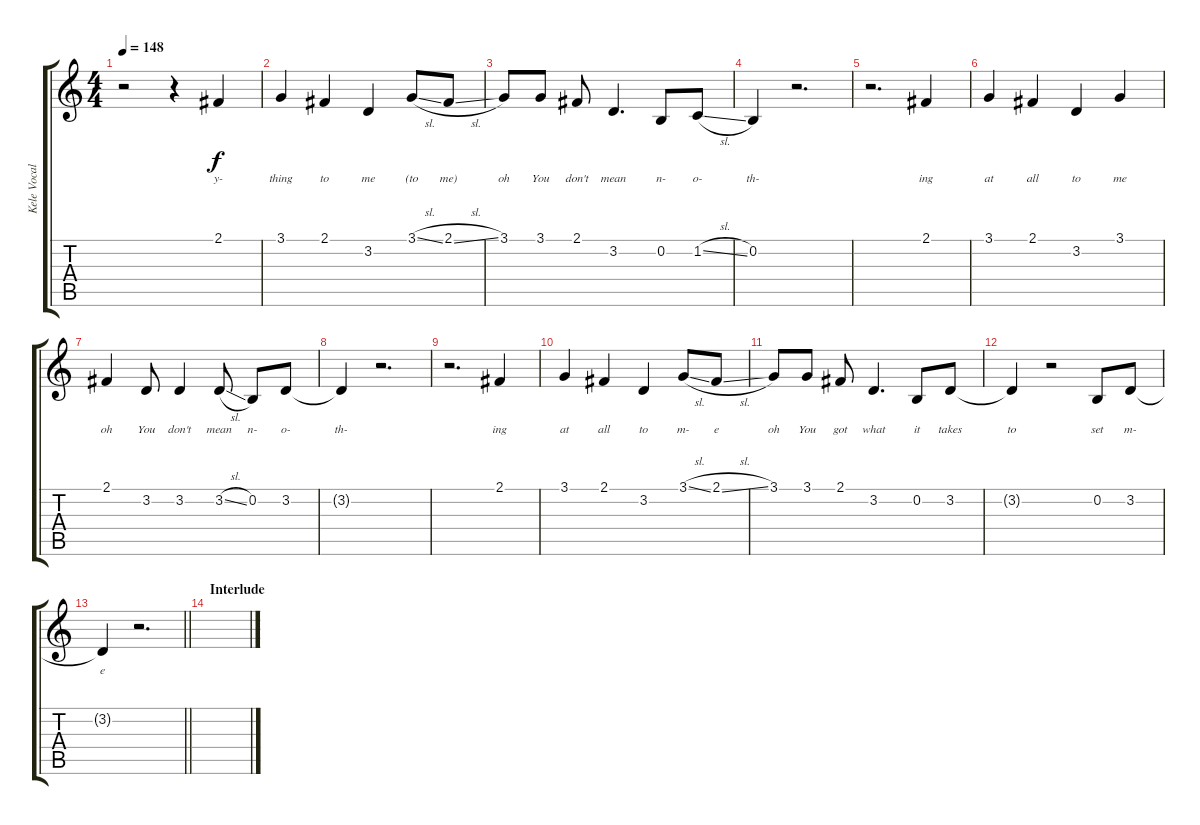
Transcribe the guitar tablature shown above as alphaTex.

\track ("Kele Vocals" "Kele Vocal") {instrument choiraahs}
\staff {score tabs}
\tuning (E4 B3 G3 D3 A2 E2) {hide}
\ts (4 4)
\tempo 148
\clef g2
\ks c
r.2{dy f} r.4 2.1.4{lyrics (0 "y-") lyrics (1 "") lyrics (2 "") lyrics (3 "") lyrics (4 "")} |
3.1.4{lyrics (0 "thing") lyrics (1 "") lyrics (2 "") lyrics (3 "") lyrics (4 "")} 2.1.4{lyrics (0 "to") lyrics (1 "") lyrics (2 "") lyrics (3 "") lyrics (4 "")} 3.2.4{lyrics (0 "me") lyrics (1 "") lyrics (2 "") lyrics (3 "") lyrics (4 "")} 3.1{sl}.8{lyrics (0 "(to") lyrics (1 "") lyrics (2 "") lyrics (3 "") lyrics (4 "")} 2.1{sl}.8{lyrics (0 "me)") lyrics (1 "") lyrics (2 "") lyrics (3 "") lyrics (4 "")} |
3.1.8{lyrics (0 "oh") lyrics (1 "") lyrics (2 "") lyrics (3 "") lyrics (4 "")} 3.1.8{lyrics (0 "You") lyrics (1 "") lyrics (2 "") lyrics (3 "") lyrics (4 "")} 2.1.8{lyrics (0 "don't") lyrics (1 "") lyrics (2 "") lyrics (3 "") lyrics (4 "")} 3.2.4{d lyrics (0 "mean") lyrics (1 "") lyrics (2 "") lyrics (3 "") lyrics (4 "")} 0.2.8{lyrics (0 "n-") lyrics (1 "") lyrics (2 "") lyrics (3 "") lyrics (4 "")} 1.2{sl}.8{lyrics (0 "o-") lyrics (1 "") lyrics (2 "") lyrics (3 "") lyrics (4 "")} |
0.2.4{lyrics (0 "th-") lyrics (1 "") lyrics (2 "") lyrics (3 "") lyrics (4 "")} r.2{d} |
r.2{d} 2.1.4{lyrics (0 "ing") lyrics (1 "") lyrics (2 "") lyrics (3 "") lyrics (4 "")} |
3.1.4{lyrics (0 "at") lyrics (1 "") lyrics (2 "") lyrics (3 "") lyrics (4 "")} 2.1.4{lyrics (0 "all") lyrics (1 "") lyrics (2 "") lyrics (3 "") lyrics (4 "")} 3.2.4{lyrics (0 "to") lyrics (1 "") lyrics (2 "") lyrics (3 "") lyrics (4 "")} 3.1.4{lyrics (0 "me") lyrics (1 "") lyrics (2 "") lyrics (3 "") lyrics (4 "")} |
2.1.4{lyrics (0 "oh") lyrics (1 "") lyrics (2 "") lyrics (3 "") lyrics (4 "")} 3.2.8{lyrics (0 "You") lyrics (1 "") lyrics (2 "") lyrics (3 "") lyrics (4 "")} 3.2.4{lyrics (0 "don't") lyrics (1 "") lyrics (2 "") lyrics (3 "") lyrics (4 "")} 3.2{sl}.8{lyrics (0 "mean") lyrics (1 "") lyrics (2 "") lyrics (3 "") lyrics (4 "")} 0.2.8{lyrics (0 "n-") lyrics (1 "") lyrics (2 "") lyrics (3 "") lyrics (4 "")} 3.2.8{lyrics (0 "o-") lyrics (1 "") lyrics (2 "") lyrics (3 "") lyrics (4 "")} |
3.2{t}.4{lyrics (0 "th-") lyrics (1 "") lyrics (2 "") lyrics (3 "") lyrics (4 "")} r.2{d} |
r.2{d} 2.1.4{lyrics (0 "ing") lyrics (1 "") lyrics (2 "") lyrics (3 "") lyrics (4 "")} |
3.1.4{lyrics (0 "at") lyrics (1 "") lyrics (2 "") lyrics (3 "") lyrics (4 "")} 2.1.4{lyrics (0 "all") lyrics (1 "") lyrics (2 "") lyrics (3 "") lyrics (4 "")} 3.2.4{lyrics (0 "to") lyrics (1 "") lyrics (2 "") lyrics (3 "") lyrics (4 "")} 3.1{sl}.8{lyrics (0 "m-") lyrics (1 "") lyrics (2 "") lyrics (3 "") lyrics (4 "")} 2.1{sl}.8{lyrics (0 "e") lyrics (1 "") lyrics (2 "") lyrics (3 "") lyrics (4 "")} |
3.1.8{lyrics (0 "oh") lyrics (1 "") lyrics (2 "") lyrics (3 "") lyrics (4 "")} 3.1.8{lyrics (0 "You") lyrics (1 "") lyrics (2 "") lyrics (3 "") lyrics (4 "")} 2.1.8{lyrics (0 "got") lyrics (1 "") lyrics (2 "") lyrics (3 "") lyrics (4 "")} 3.2.4{d lyrics (0 "what") lyrics (1 "") lyrics (2 "") lyrics (3 "") lyrics (4 "")} 0.2.8{lyrics (0 "it") lyrics (1 "") lyrics (2 "") lyrics (3 "") lyrics (4 "")} 3.2.8{lyrics (0 "takes") lyrics (1 "") lyrics (2 "") lyrics (3 "") lyrics (4 "")} |
3.2{t}.4{lyrics (0 "to") lyrics (1 "") lyrics (2 "") lyrics (3 "") lyrics (4 "")} r.2 0.2.8{lyrics (0 "set") lyrics (1 "") lyrics (2 "") lyrics (3 "") lyrics (4 "")} 3.2.8{lyrics (0 "m-") lyrics (1 "") lyrics (2 "") lyrics (3 "") lyrics (4 "")} |
\barLineRight lightlight
3.2{t}.4{lyrics (0 "e") lyrics (1 "") lyrics (2 "") lyrics (3 "") lyrics (4 "")} r.2{d} |
\section ("" "Interlude")
